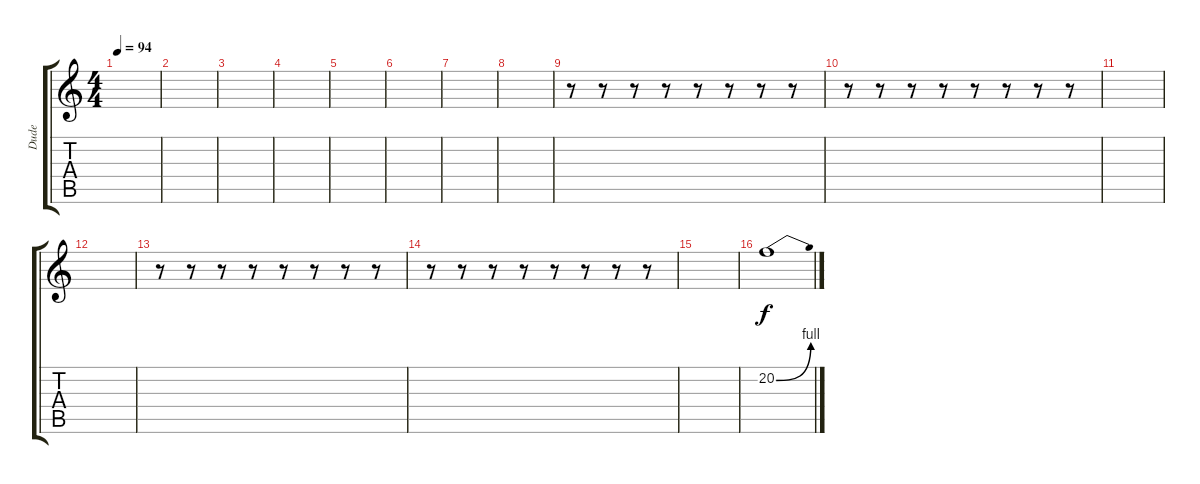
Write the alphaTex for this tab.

\track ("Dude" "Dude") {instrument lead2sawtooth}
\staff {score tabs}
\tuning (D4 A3 F3 C3 G2 C2) {hide}
\ts (4 4)
\tempo 94
\clef g2
\ks c
|
|
|
|
|
|
|
|
r.8 r.8 r.8 r.8 r.8 r.8 r.8 r.8 |
r.8 r.8 r.8 r.8 r.8 r.8 r.8 r.8 |
|
|
r.8 r.8 r.8 r.8 r.8 r.8 r.8 r.8 |
r.8 r.8 r.8 r.8 r.8 r.8 r.8 r.8 |
|
20.2{be (bend 0 0 60 4)}.1
